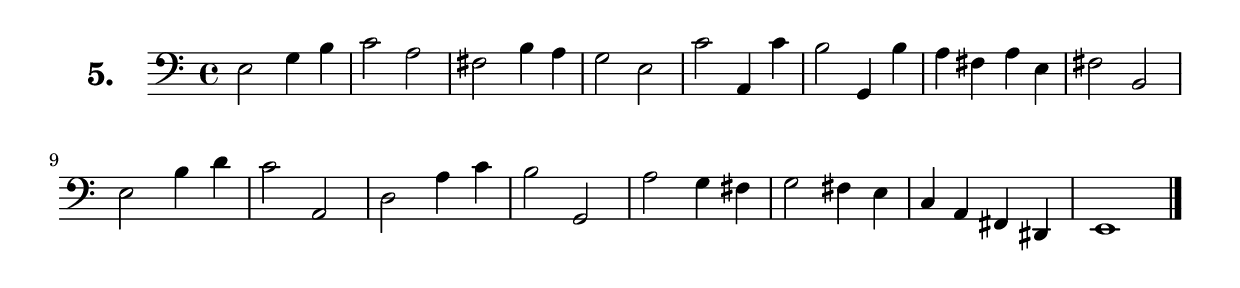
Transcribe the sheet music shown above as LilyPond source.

\version "2.18.2"

\score {
  \new StaffGroup = "" \with {
        instrumentName = \markup { \bold \huge { \larger "5." }}
      }
  <<
    \new Staff = "celloI"  \with { midiInstrument = #"cello" }
    \relative c {
      \clef bass
      \key c \major
      \time 4/4

      e2 g4 b      | %01
      c2 a         | %02
      fis2 b4 a    | %03
      g2 e         | %04
      c'2 a,4 c'   | %05
      b2 g,4 b'    | %06
      a fis a e    | %07
      fis2 b,      | %08
      e2 b'4 d     | %09
      c2 a,        | %10
      d2 a'4 c     | %11
      b2 g,        | %12
      a'2 g4 fis   | %13
      g2 fis4 e    | %14
      c4 a fis dis | %15
      e1 \bar "|." | %16

    }
  >>
  \layout {}
  \midi {}
  \header {
    composer = "Sebastian Lee"
    %opus = "Op.30"
  }
}
